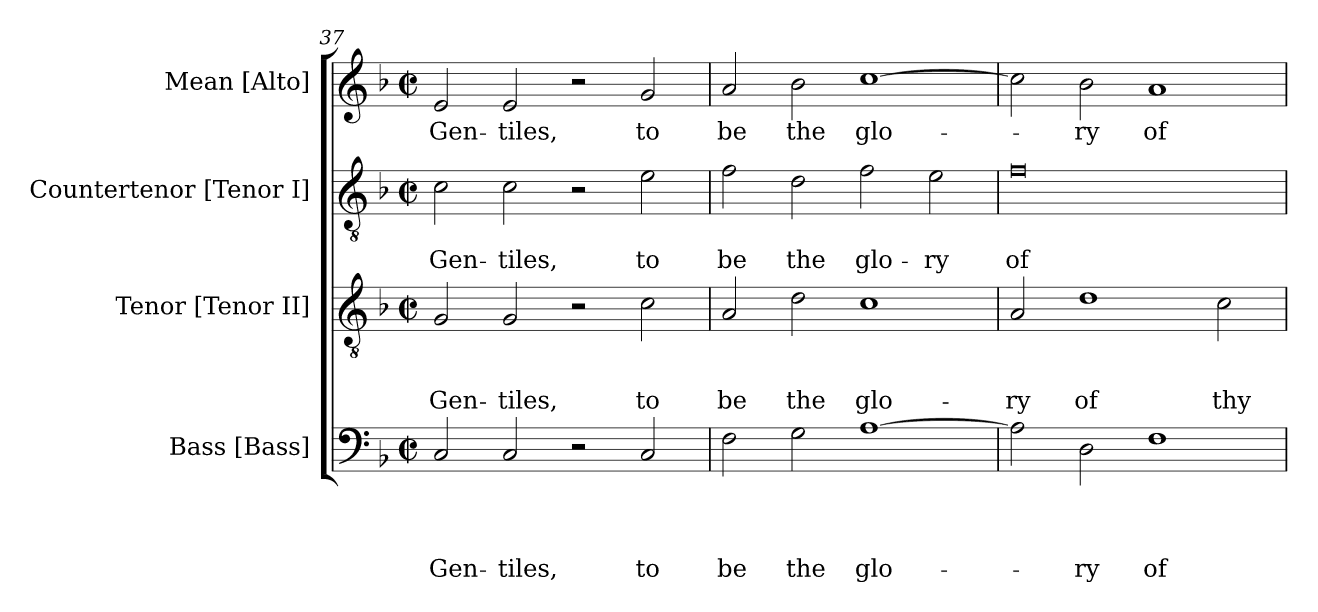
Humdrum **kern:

**kern	**text	**text	**text	**text	**kern	**text	**text	**text	**kern	**text	**text	**kern	**text
*part4	*part4	*part4	*part4	*part4	*part3	*part3	*part3	*part3	*part2	*part2	*part2	*part1	*part1
*staff4	*staff4	*staff4	*staff4	*staff4	*staff3	*staff3	*staff3	*staff3	*staff2	*staff2	*staff2	*staff1	*staff1
*I"Bass [Bass]	*	*	*	*	*I"Tenor [Tenor II]	*	*	*	*I"Countertenor [Tenor I]	*	*	*I"Mean [Alto]	*
!!LO:PB:g=z
*clefF4	*	*	*	*	*clefGv2	*	*	*	*clefGv2	*	*	*clefG2	*
*k[b-]	*	*	*	*	*k[b-]	*	*	*	*k[b-]	*	*	*k[b-]	*
*F:	*	*	*	*	*F:	*	*	*	*F:	*	*	*F:	*
*M2/2	*	*	*	*	*M2/2	*	*	*	*M2/2	*	*	*M2/2	*
*met(c|)	*	*	*	*	*met(c|)	*	*	*	*met(c|)	*	*	*met(c|)	*
=37	=37	=37	=37	=37	=37	=37	=37	=37	=37	=37	=37	=37	=37
!	!	!	!	!LO:LY:b	!	!	!	!LO:LY:b	!	!	!LO:LY:b	!	!LO:LY:b
2C/	.	.	.	Gen-	2G/	.	.	Gen-	2c\	.	Gen-	2e/	Gen-
!	!	!	!	!LO:LY:b	!	!	!	!LO:LY:b	!	!	!LO:LY:b	!	!LO:LY:b
2C/	.	.	.	-tiles,	2G/	.	.	-tiles,	2c\	.	-tiles,	2e/	-tiles,
2r	.	.	.	.	2r	.	.	.	2r	.	.	2r	.
!	!	!	!	!LO:LY:b	!	!	!	!LO:LY:b	!	!	!LO:LY:b	!	!LO:LY:b
2C/	.	.	.	to	2c\	.	.	to	2e\	.	to	2g/	to
=38	=38	=38	=38	=38	=38	=38	=38	=38	=38	=38	=38	=38	=38
!	!	!	!	!LO:LY:b	!	!	!	!LO:LY:b	!	!	!LO:LY:b	!	!LO:LY:b
2F\	.	.	.	be	2A/	.	.	be	2f\	.	be	2a/	be
!	!	!	!	!LO:LY:b	!	!	!	!LO:LY:b	!	!	!LO:LY:b	!	!LO:LY:b
2G\	.	.	.	the	2d\	.	.	the	2d\	.	the	2b-\	the
!	!	!	!	!LO:LY:b	!	!	!	!LO:LY:b	!	!	!LO:LY:b	!	!LO:LY:b
[>1A	.	.	.	glo-	1c	.	.	glo-	2f\	.	glo-	[>1cc	glo-
!	!	!	!	!	!	!	!	!	!	!	!LO:LY:b	!	!
.	.	.	.	.	.	.	.	.	2e\	.	-ry	.	.
=39	=39	=39	=39	=39	=39	=39	=39	=39	=39	=39	=39	=39	=39
!	!	!	!	!	!	!	!	!LO:LY:b	!	!	!LO:LY:b	!	!
2A\]	.	.	.	.	2A/	.	.	-ry	0f	.	of	2cc\]	.
!	!	!	!	!LO:LY:b	!	!	!	!LO:LY:b	!	!	!	!	!LO:LY:b
2D\	.	.	.	-ry	1d	.	.	of	.	.	.	2b-\	-ry
!	!	!	!	!LO:LY:b	!	!	!	!	!	!	!	!	!LO:LY:b
1F	.	.	.	of	.	.	.	.	.	.	.	1a	of
!	!	!	!	!	!	!	!	!LO:LY:b	!	!	!	!	!
.	.	.	.	.	2c\	.	.	thy	.	.	.	.	.
=	=	=	=	=	=	=	=	=	=	=	=	=	=
*-	*-	*-	*-	*-	*-	*-	*-	*-	*-	*-	*-	*-	*-
